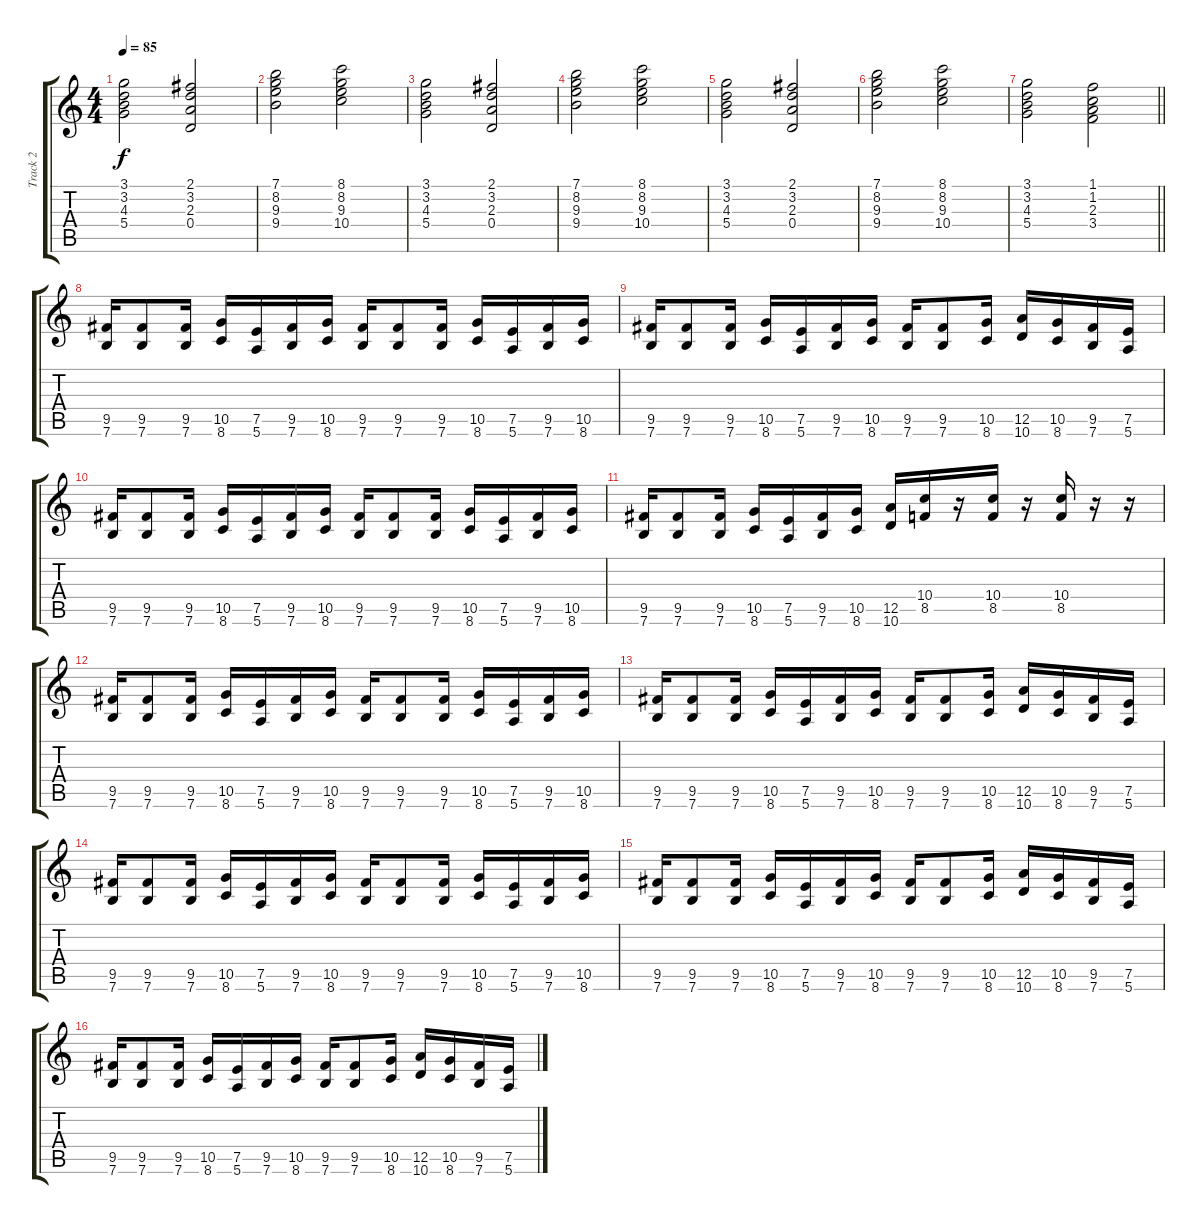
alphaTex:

\track ("Track 2" "Track 2") {instrument distortionguitar}
\staff {score tabs}
\tuning (E4 B3 G3 D3 A2 E2) {hide}
\ts (4 4)
\tempo 85
\clef g2
\ks c
(3.1 3.2 4.3 5.4).2{dy f} (2.1 3.2 2.3 0.4).2 |
(7.1 8.2 9.3 9.4).2 (8.1 8.2 9.3 10.4).2 |
(3.1 3.2 4.3 5.4).2 (2.1 3.2 2.3 0.4).2 |
(7.1 8.2 9.3 9.4).2 (8.1 8.2 9.3 10.4).2 |
(3.1 3.2 4.3 5.4).2 (2.1 3.2 2.3 0.4).2 |
(7.1 8.2 9.3 9.4).2 (8.1 8.2 9.3 10.4).2 |
\barLineRight lightlight
(3.1 3.2 4.3 5.4).2 (1.1 1.2 2.3 3.4).2 |
(9.5 7.6).16 (9.5 7.6).8 (9.5 7.6).16 (10.5 8.6).16 (7.5 5.6).16 (9.5 7.6).16 (10.5 8.6).16 (9.5 7.6).16 (9.5 7.6).8 (9.5 7.6).16 (10.5 8.6).16 (7.5 5.6).16 (9.5 7.6).16 (10.5 8.6).16 |
(9.5 7.6).16 (9.5 7.6).8 (9.5 7.6).16 (10.5 8.6).16 (7.5 5.6).16 (9.5 7.6).16 (10.5 8.6).16 (9.5 7.6).16 (9.5 7.6).8 (10.5 8.6).16 (12.5 10.6).16 (10.5 8.6).16 (9.5 7.6).16 (7.5 5.6).16 |
(9.5 7.6).16 (9.5 7.6).8 (9.5 7.6).16 (10.5 8.6).16 (7.5 5.6).16 (9.5 7.6).16 (10.5 8.6).16 (9.5 7.6).16 (9.5 7.6).8 (9.5 7.6).16 (10.5 8.6).16 (7.5 5.6).16 (9.5 7.6).16 (10.5 8.6).16 |
(9.5 7.6).16 (9.5 7.6).8 (9.5 7.6).16 (10.5 8.6).16 (7.5 5.6).16 (9.5 7.6).16 (10.5 8.6).16 (12.5 10.6).16 (10.4 8.5).16 r.16 (10.4 8.5).16 r.16 (10.4 8.5).16 r.16 r.16 |
(9.5 7.6).16 (9.5 7.6).8 (9.5 7.6).16 (10.5 8.6).16 (7.5 5.6).16 (9.5 7.6).16 (10.5 8.6).16 (9.5 7.6).16 (9.5 7.6).8 (9.5 7.6).16 (10.5 8.6).16 (7.5 5.6).16 (9.5 7.6).16 (10.5 8.6).16 |
(9.5 7.6).16 (9.5 7.6).8 (9.5 7.6).16 (10.5 8.6).16 (7.5 5.6).16 (9.5 7.6).16 (10.5 8.6).16 (9.5 7.6).16 (9.5 7.6).8 (10.5 8.6).16 (12.5 10.6).16 (10.5 8.6).16 (9.5 7.6).16 (7.5 5.6).16 |
(9.5 7.6).16 (9.5 7.6).8 (9.5 7.6).16 (10.5 8.6).16 (7.5 5.6).16 (9.5 7.6).16 (10.5 8.6).16 (9.5 7.6).16 (9.5 7.6).8 (9.5 7.6).16 (10.5 8.6).16 (7.5 5.6).16 (9.5 7.6).16 (10.5 8.6).16 |
(9.5 7.6).16 (9.5 7.6).8 (9.5 7.6).16 (10.5 8.6).16 (7.5 5.6).16 (9.5 7.6).16 (10.5 8.6).16 (9.5 7.6).16 (9.5 7.6).8 (10.5 8.6).16 (12.5 10.6).16 (10.5 8.6).16 (9.5 7.6).16 (7.5 5.6).16 |
(9.5 7.6).16 (9.5 7.6).8 (9.5 7.6).16 (10.5 8.6).16 (7.5 5.6).16 (9.5 7.6).16 (10.5 8.6).16 (9.5 7.6).16 (9.5 7.6).8 (10.5 8.6).16 (12.5 10.6).16 (10.5 8.6).16 (9.5 7.6).16 (7.5 5.6).16
